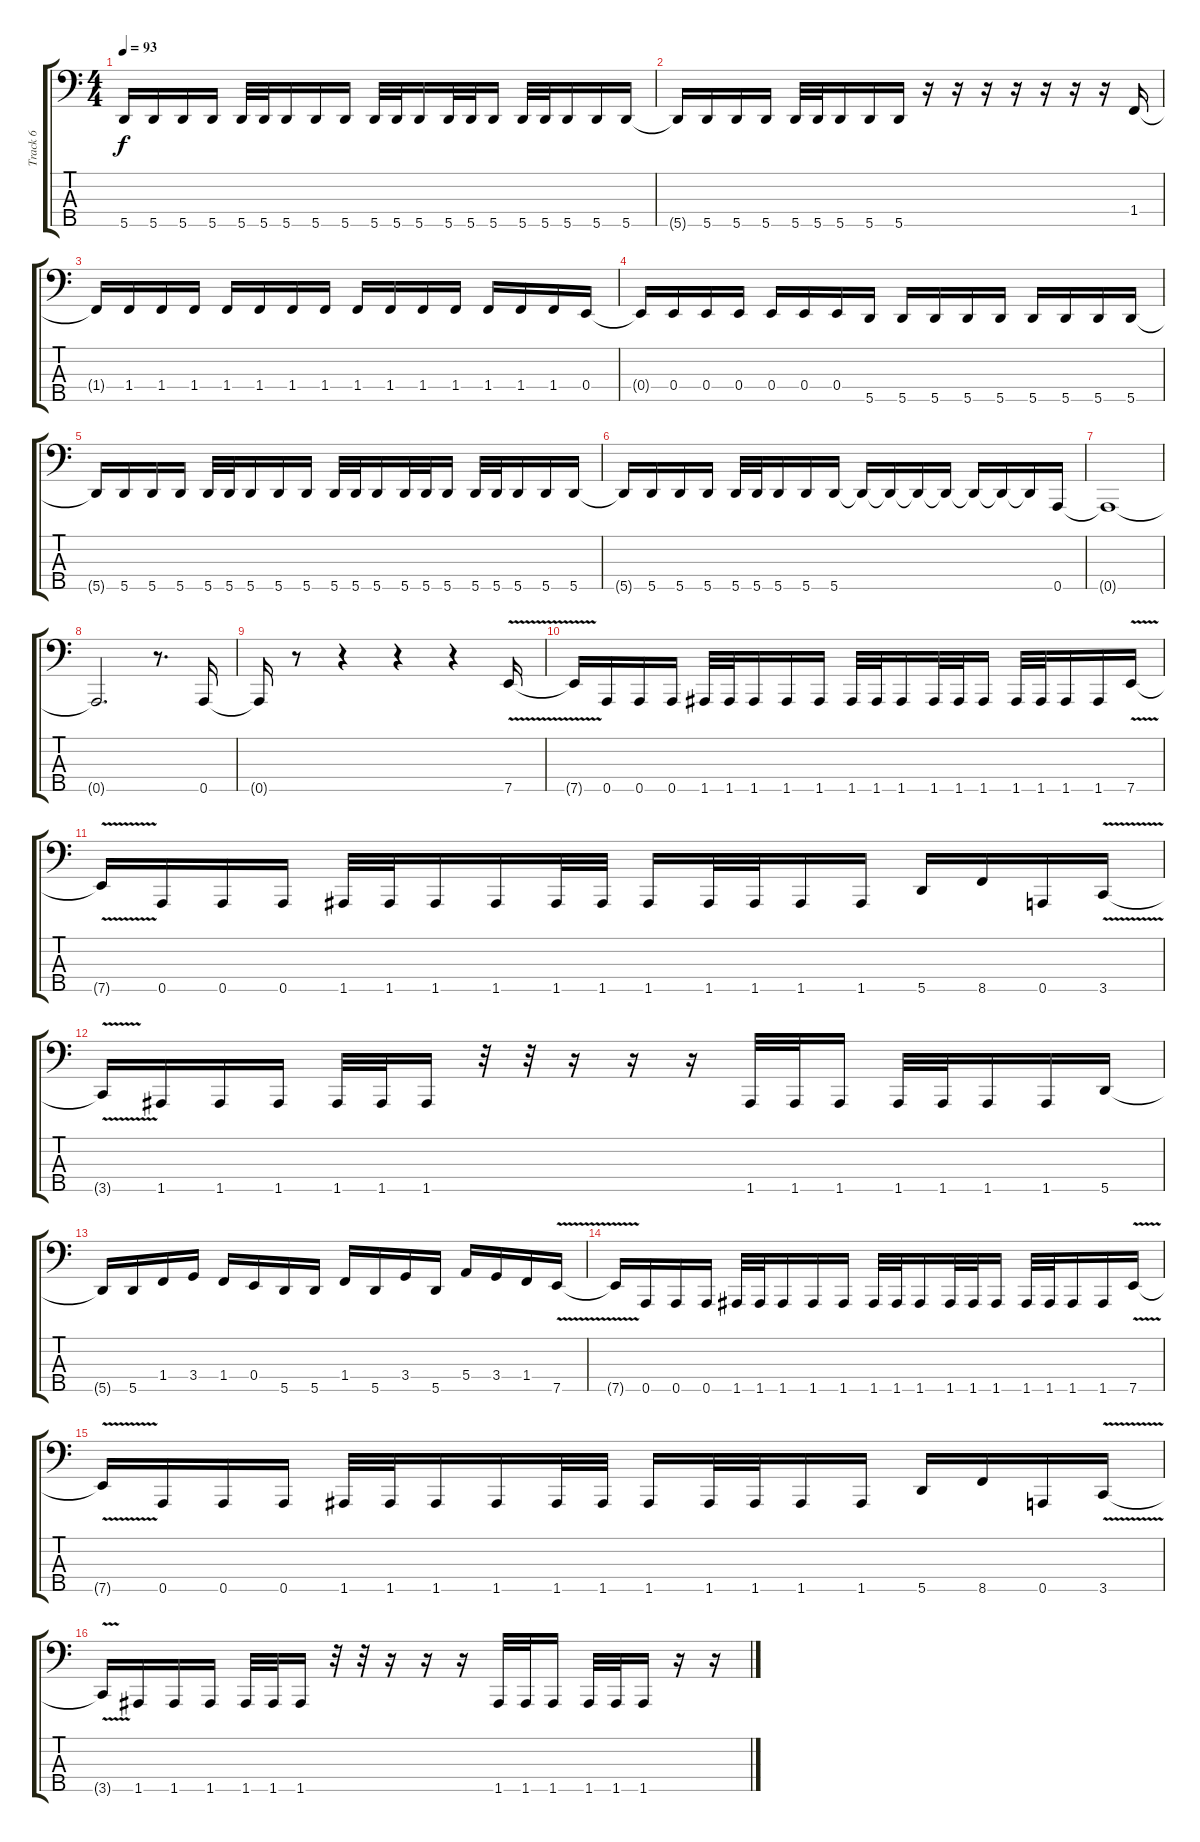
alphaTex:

\track ("Track 6" "Track 6") {instrument electricbasspick}
\staff {score tabs}
\tuning (G2 D2 A1 E1 A0) {hide}
\ts (4 4)
\tempo 93
\clef f4
\ks c
5.5{t}.16{dy f} 5.5.16 5.5.16 5.5.16 5.5.32 5.5.32 5.5.16 5.5.16 5.5.16 5.5.32 5.5.32 5.5.16 5.5.32 5.5.32 5.5.16 5.5.32 5.5.32 5.5.16 5.5.16 5.5.16 |
5.5{t}.16 5.5.16 5.5.16 5.5.16 5.5.32 5.5.32 5.5.16 5.5.16 5.5.16 r.16 r.16 r.16 r.16 r.16 r.16 r.16 1.4.16 |
1.4{t}.16 1.4.16 1.4.16 1.4.16 1.4.16 1.4.16 1.4.16 1.4.16 1.4.16 1.4.16 1.4.16 1.4.16 1.4.16 1.4.16 1.4.16 0.4.16 |
0.4{t}.16 0.4.16 0.4.16 0.4.16 0.4.16 0.4.16 0.4.16 5.5.16 5.5.16 5.5.16 5.5.16 5.5.16 5.5.16 5.5.16 5.5.16 5.5.16 |
5.5{t}.16 5.5.16 5.5.16 5.5.16 5.5.32 5.5.32 5.5.16 5.5.16 5.5.16 5.5.32 5.5.32 5.5.16 5.5.32 5.5.32 5.5.16 5.5.32 5.5.32 5.5.16 5.5.16 5.5.16 |
5.5{t}.16 5.5.16 5.5.16 5.5.16 5.5.32 5.5.32 5.5.16 5.5.16 5.5.16 5.5{t}.16 5.5{t}.16 5.5{t}.16 5.5{t}.16 5.5{t}.16 5.5{t}.16 5.5{t}.16 0.5.16 |
0.5{t}.1 |
0.5{t}.2{d} r.8{d} 0.5.16 |
0.5{t}.16 r.8 r.4 r.4 r.4 7.5{v}.16 |
7.5{t}.16 0.5.16 0.5.16 0.5.16 1.5.32 1.5.32 1.5.16 1.5.16 1.5.16 1.5.32 1.5.32 1.5.16 1.5.32 1.5.32 1.5.16 1.5.32 1.5.32 1.5.16 1.5.16 7.5{v}.16 |
7.5{t}.16 0.5.16 0.5.16 0.5.16 1.5.32 1.5.32 1.5.16 1.5.16 1.5.32 1.5.32 1.5.16 1.5.32 1.5.32 1.5.16 1.5.16 5.5.16 8.5.16 0.5.16 3.5{v}.16 |
3.5{t}.16 1.5.16 1.5.16 1.5.16 1.5.32 1.5.32 1.5.16 r.32 r.32 r.16 r.16 r.16 1.5.32 1.5.32 1.5.16 1.5.32 1.5.32 1.5.16 1.5.16 5.5.16 |
5.5{t}.16 5.5.16 1.4.16 3.4.16 1.4.16 0.4.16 5.5.16 5.5.16 1.4.16 5.5.16 3.4.16 5.5.16 5.4.16 3.4.16 1.4.16 7.5{v}.16 |
7.5{t}.16 0.5.16 0.5.16 0.5.16 1.5.32 1.5.32 1.5.16 1.5.16 1.5.16 1.5.32 1.5.32 1.5.16 1.5.32 1.5.32 1.5.16 1.5.32 1.5.32 1.5.16 1.5.16 7.5{v}.16 |
7.5{t}.16 0.5.16 0.5.16 0.5.16 1.5.32 1.5.32 1.5.16 1.5.16 1.5.32 1.5.32 1.5.16 1.5.32 1.5.32 1.5.16 1.5.16 5.5.16 8.5.16 0.5.16 3.5{v}.16 |
3.5{t}.16 1.5.16 1.5.16 1.5.16 1.5.32 1.5.32 1.5.16 r.32 r.32 r.16 r.16 r.16 1.5.32 1.5.32 1.5.16 1.5.32 1.5.32 1.5.16 r.16 r.16
